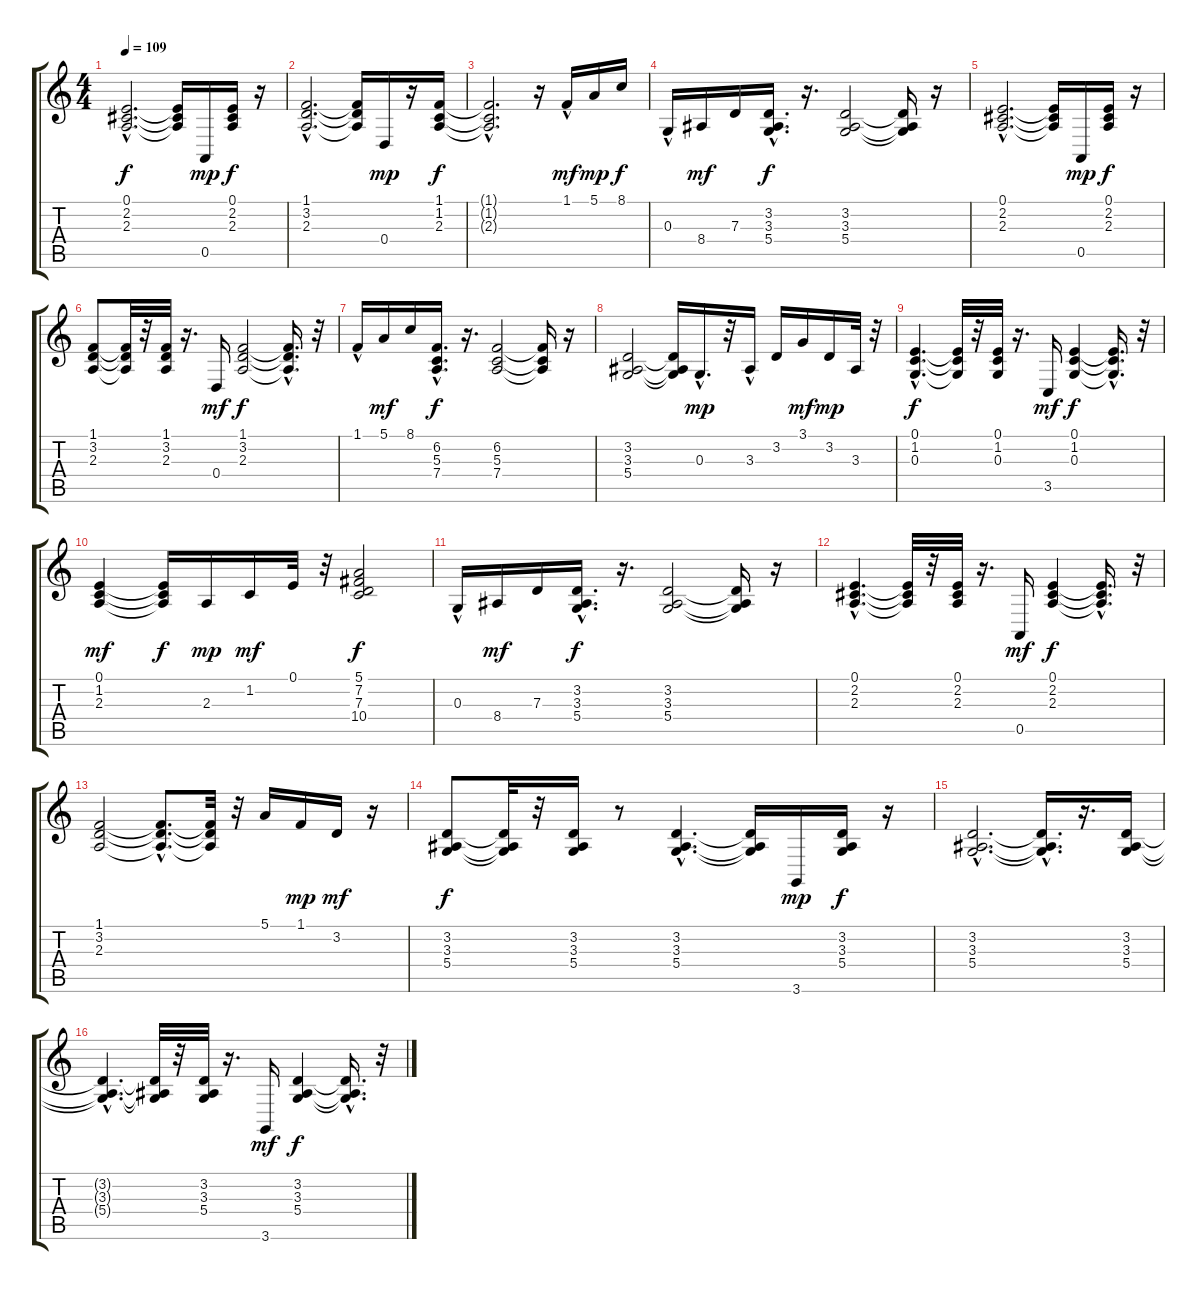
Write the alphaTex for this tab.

\track "" {instrument electricpiano1}
\staff {score tabs}
\tuning (E4 B3 G3 D3 A2 E2) {hide}
\ts (4 4)
\tempo 109
\clef g2
\ks c
(0.1{hac} 2.2{hac} 2.3{hac}).2{d dy f} (0.1{t} 2.2{t} 2.3{t}).16 0.5.16{dy mp} (0.1 2.2 2.3).16{dy f} r.16 |
(1.1{hac} 3.2{hac} 2.3{hac}).2{d} (1.1{t} 3.2{t} 2.3{t}).16 0.4.16{dy mp} r.16 (1.1 1.2 2.3).16{dy f} |
(1.1{hac t} 1.2{hac t} 2.3{hac t}).2{d} r.16 1.1{hac}.16{dy mf} 5.1.16{dy mp} 8.1.16{dy f} |
0.3{hac}.16 8.4.16{dy mf} 7.3.16 (3.2{hac} 3.3{hac} 5.4{hac}).16{d dy f} r.16{d} (3.2 3.3 5.4).2 (3.2{t} 3.3{t} 5.4{t}).16 r.16 |
(0.1{hac} 2.2{hac} 2.3{hac}).2{d} (0.1{t} 2.2{t} 2.3{t}).16 0.5.16{dy mp} (0.1 2.2 2.3).16{dy f} r.16 |
(1.1 3.2 2.3).8 (1.1{t} 3.2{t} 2.3{t}).32 r.32 (1.1 3.2 2.3).32 r.16{d} 0.4.16{dy mf} (1.1 3.2 2.3).2{dy f} (1.1{hac t} 3.2{hac t} 2.3{hac t}).16{d} r.32 |
1.1{hac}.16 5.1.16{dy mf} 8.1.16 (6.2{hac} 5.3{hac} 7.4{hac}).16{d dy f} r.16{d} (6.2 5.3 7.4).2 (6.2{t} 5.3{t} 7.4{t}).16 r.16 |
(3.2 3.3 5.4).2 (3.2{t} 3.3{t} 5.4{t}).16 0.3{hac}.16{d dy mp} r.32 3.3{hac}.16 3.2.16 3.1.16{dy mf} 3.2.16{dy mp} 3.3.32 r.32 |
(0.1{hac} 1.2{hac} 0.3{hac}).4{d dy f} (0.1{t} 1.2{t} 0.3{t}).32 r.32 (0.1 1.2 0.3).32 r.16{d} 3.5.16{dy mf} (0.1 1.2 0.3).4{dy f} (0.1{hac t} 1.2{hac t} 0.3{hac t}).16{d} r.32 |
(0.1 1.2 2.3).4{dy mf} (0.1{t} 1.2{t} 2.3{t}).16{dy f} 2.3.16{dy mp} 1.2.16{dy mf} 0.1.32 r.32 (5.1 7.2 7.3 10.4).2{dy f} |
0.3{hac}.16 8.4.16{dy mf} 7.3.16 (3.2{hac} 3.3{hac} 5.4{hac}).16{d dy f} r.16{d} (3.2 3.3 5.4).2 (3.2{t} 3.3{t} 5.4{t}).16 r.16 |
(0.1{hac} 2.2{hac} 2.3{hac}).4{d} (0.1{t} 2.2{t} 2.3{t}).32 r.32 (0.1 2.2 2.3).32 r.16{d} 0.5.16{dy mf} (0.1 2.2 2.3).4{dy f} (0.1{hac t} 2.2{hac t} 2.3{hac t}).16{d} r.32 |
(1.1 3.2 2.3).2 (1.1{hac t} 3.2{hac t} 2.3{hac t}).8{d} (1.1{t} 3.2{t} 2.3{t}).32 r.32 5.1.16 1.1.16{dy mp} 3.2.16{dy mf} r.16 |
(3.2 3.3 5.4).8{dy f} (3.2{t} 3.3{t} 5.4{t}).32 r.32 (3.2 3.3 5.4).16 r.8 (3.2{hac} 3.3{hac} 5.4{hac}).4{d} (3.2{t} 3.3{t} 5.4{t}).16 3.6.16{dy mp} (3.2 3.3 5.4).16{dy f} r.16 |
(3.2{hac} 3.3{hac} 5.4{hac}).2{d} (3.2{hac t} 3.3{hac t} 5.4{hac t}).16{d} r.16{d} (3.2 3.3 5.4).16 |
(3.2{hac t} 3.3{hac t} 5.4{hac t}).4{d} (3.2{t} 3.3{t} 5.4{t}).32 r.32 (3.2 3.3 5.4).32 r.16{d} 3.6.16{dy mf} (3.2 3.3 5.4).4{dy f} (3.2{hac t} 3.3{hac t} 5.4{hac t}).16{d} r.32
